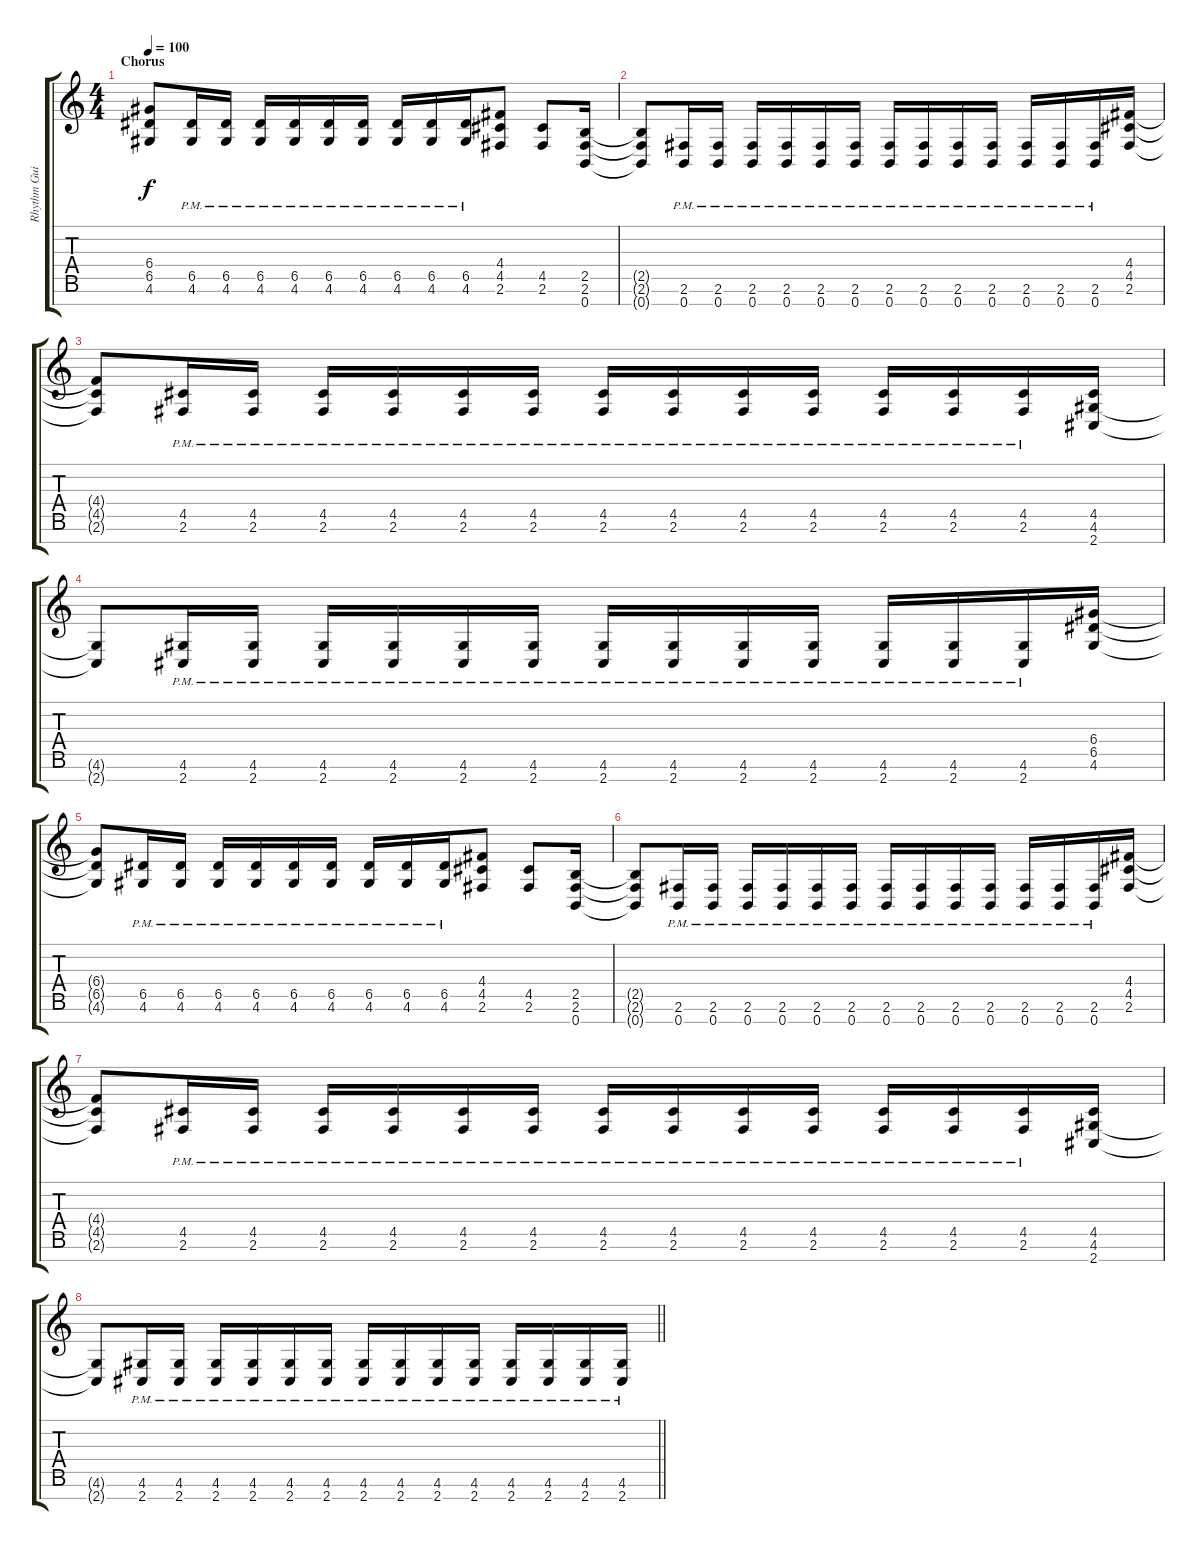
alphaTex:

\track ("Rhythm Guitar" "Rhythm Gui") {instrument distortionguitar}
\staff {score tabs}
\tuning (E4 B3 G3 D3 A2 E2 B1) {hide}
\ts (4 4)
\section ("" "Chorus")
\tempo 100
\clef g2
\ks c
(6.4 6.5 4.6).8{dy f} (6.5{pm} 4.6{pm}).16 (6.5{pm} 4.6{pm}).16 (6.5{pm} 4.6{pm}).16 (6.5{pm} 4.6{pm}).16 (6.5{pm} 4.6{pm}).16 (6.5{pm} 4.6{pm}).16 (6.5{pm} 4.6{pm}).16 (6.5{pm} 4.6{pm}).16 (6.5{pm} 4.6{pm}).16 (4.4 4.5 2.6).8 (4.5 2.6).8 (2.5 2.6 0.7).16 |
(2.5{t} 2.6{t} 0.7{t}).8 (2.6{pm} 0.7{pm}).16 (2.6{pm} 0.7{pm}).16 (2.6{pm} 0.7{pm}).16 (2.6{pm} 0.7{pm}).16 (2.6{pm} 0.7{pm}).16 (2.6{pm} 0.7{pm}).16 (2.6{pm} 0.7{pm}).16 (2.6{pm} 0.7{pm}).16 (2.6{pm} 0.7{pm}).16 (2.6{pm} 0.7{pm}).16 (2.6{pm} 0.7{pm}).16 (2.6{pm} 0.7{pm}).16 (2.6{pm} 0.7{pm}).16 (4.4 4.5 2.6).16 |
(4.4{t} 4.5{t} 2.6{t}).8 (4.5{pm} 2.6{pm}).16 (4.5 2.6{pm}).16 (4.5{pm} 2.6{pm}).16 (4.5{pm} 2.6{pm}).16 (4.5{pm} 2.6{pm}).16 (4.5{pm} 2.6{pm}).16 (4.5{pm} 2.6{pm}).16 (4.5{pm} 2.6{pm}).16 (4.5{pm} 2.6{pm}).16 (4.5{pm} 2.6{pm}).16 (4.5{pm} 2.6{pm}).16 (4.5{pm} 2.6{pm}).16 (4.5{pm} 2.6{pm}).16 (4.5 4.6 2.7).16 |
(4.6{t} 2.7{t}).8 (4.6{pm} 2.7{pm}).16 (4.6{pm} 2.7{pm}).16 (4.6{pm} 2.7{pm}).16 (4.6{pm} 2.7{pm}).16 (4.6{pm} 2.7{pm}).16 (4.6{pm} 2.7{pm}).16 (4.6{pm} 2.7{pm}).16 (4.6{pm} 2.7{pm}).16 (4.6{pm} 2.7{pm}).16 (4.6{pm} 2.7{pm}).16 (4.6{pm} 2.7{pm}).16 (4.6{pm} 2.7{pm}).16 (4.6{pm} 2.7{pm}).16 (6.4 6.5 4.6).16 |
(6.4{t} 6.5{t} 4.6{t}).8 (6.5{pm} 4.6{pm}).16 (6.5{pm} 4.6{pm}).16 (6.5{pm} 4.6{pm}).16 (6.5{pm} 4.6{pm}).16 (6.5{pm} 4.6{pm}).16 (6.5{pm} 4.6{pm}).16 (6.5{pm} 4.6{pm}).16 (6.5{pm} 4.6{pm}).16 (6.5{pm} 4.6{pm}).16 (4.4 4.5 2.6).8 (4.5 2.6).8 (2.5 2.6 0.7).16 |
(2.5{t} 2.6{t} 0.7{t}).8 (2.6{pm} 0.7{pm}).16 (2.6{pm} 0.7{pm}).16 (2.6{pm} 0.7{pm}).16 (2.6{pm} 0.7{pm}).16 (2.6{pm} 0.7{pm}).16 (2.6{pm} 0.7{pm}).16 (2.6{pm} 0.7{pm}).16 (2.6{pm} 0.7{pm}).16 (2.6{pm} 0.7{pm}).16 (2.6{pm} 0.7{pm}).16 (2.6{pm} 0.7{pm}).16 (2.6{pm} 0.7{pm}).16 (2.6{pm} 0.7{pm}).16 (4.4 4.5 2.6).16 |
(4.4{t} 4.5{t} 2.6{t}).8 (4.5{pm} 2.6{pm}).16 (4.5 2.6{pm}).16 (4.5{pm} 2.6{pm}).16 (4.5{pm} 2.6{pm}).16 (4.5{pm} 2.6{pm}).16 (4.5{pm} 2.6{pm}).16 (4.5{pm} 2.6{pm}).16 (4.5{pm} 2.6{pm}).16 (4.5{pm} 2.6{pm}).16 (4.5{pm} 2.6{pm}).16 (4.5{pm} 2.6{pm}).16 (4.5{pm} 2.6{pm}).16 (4.5{pm} 2.6{pm}).16 (4.5 4.6 2.7).16 |
\barLineRight lightlight
(4.6{t} 2.7{t}).8 (4.6{pm} 2.7{pm}).16 (4.6{pm} 2.7{pm}).16 (4.6{pm} 2.7{pm}).16 (4.6{pm} 2.7{pm}).16 (4.6{pm} 2.7{pm}).16 (4.6{pm} 2.7{pm}).16 (4.6{pm} 2.7{pm}).16 (4.6{pm} 2.7{pm}).16 (4.6{pm} 2.7{pm}).16 (4.6{pm} 2.7{pm}).16 (4.6{pm} 2.7{pm}).16 (4.6{pm} 2.7{pm}).16 (4.6{pm} 2.7{pm}).16 (4.6{pm} 2.7{pm}).16
